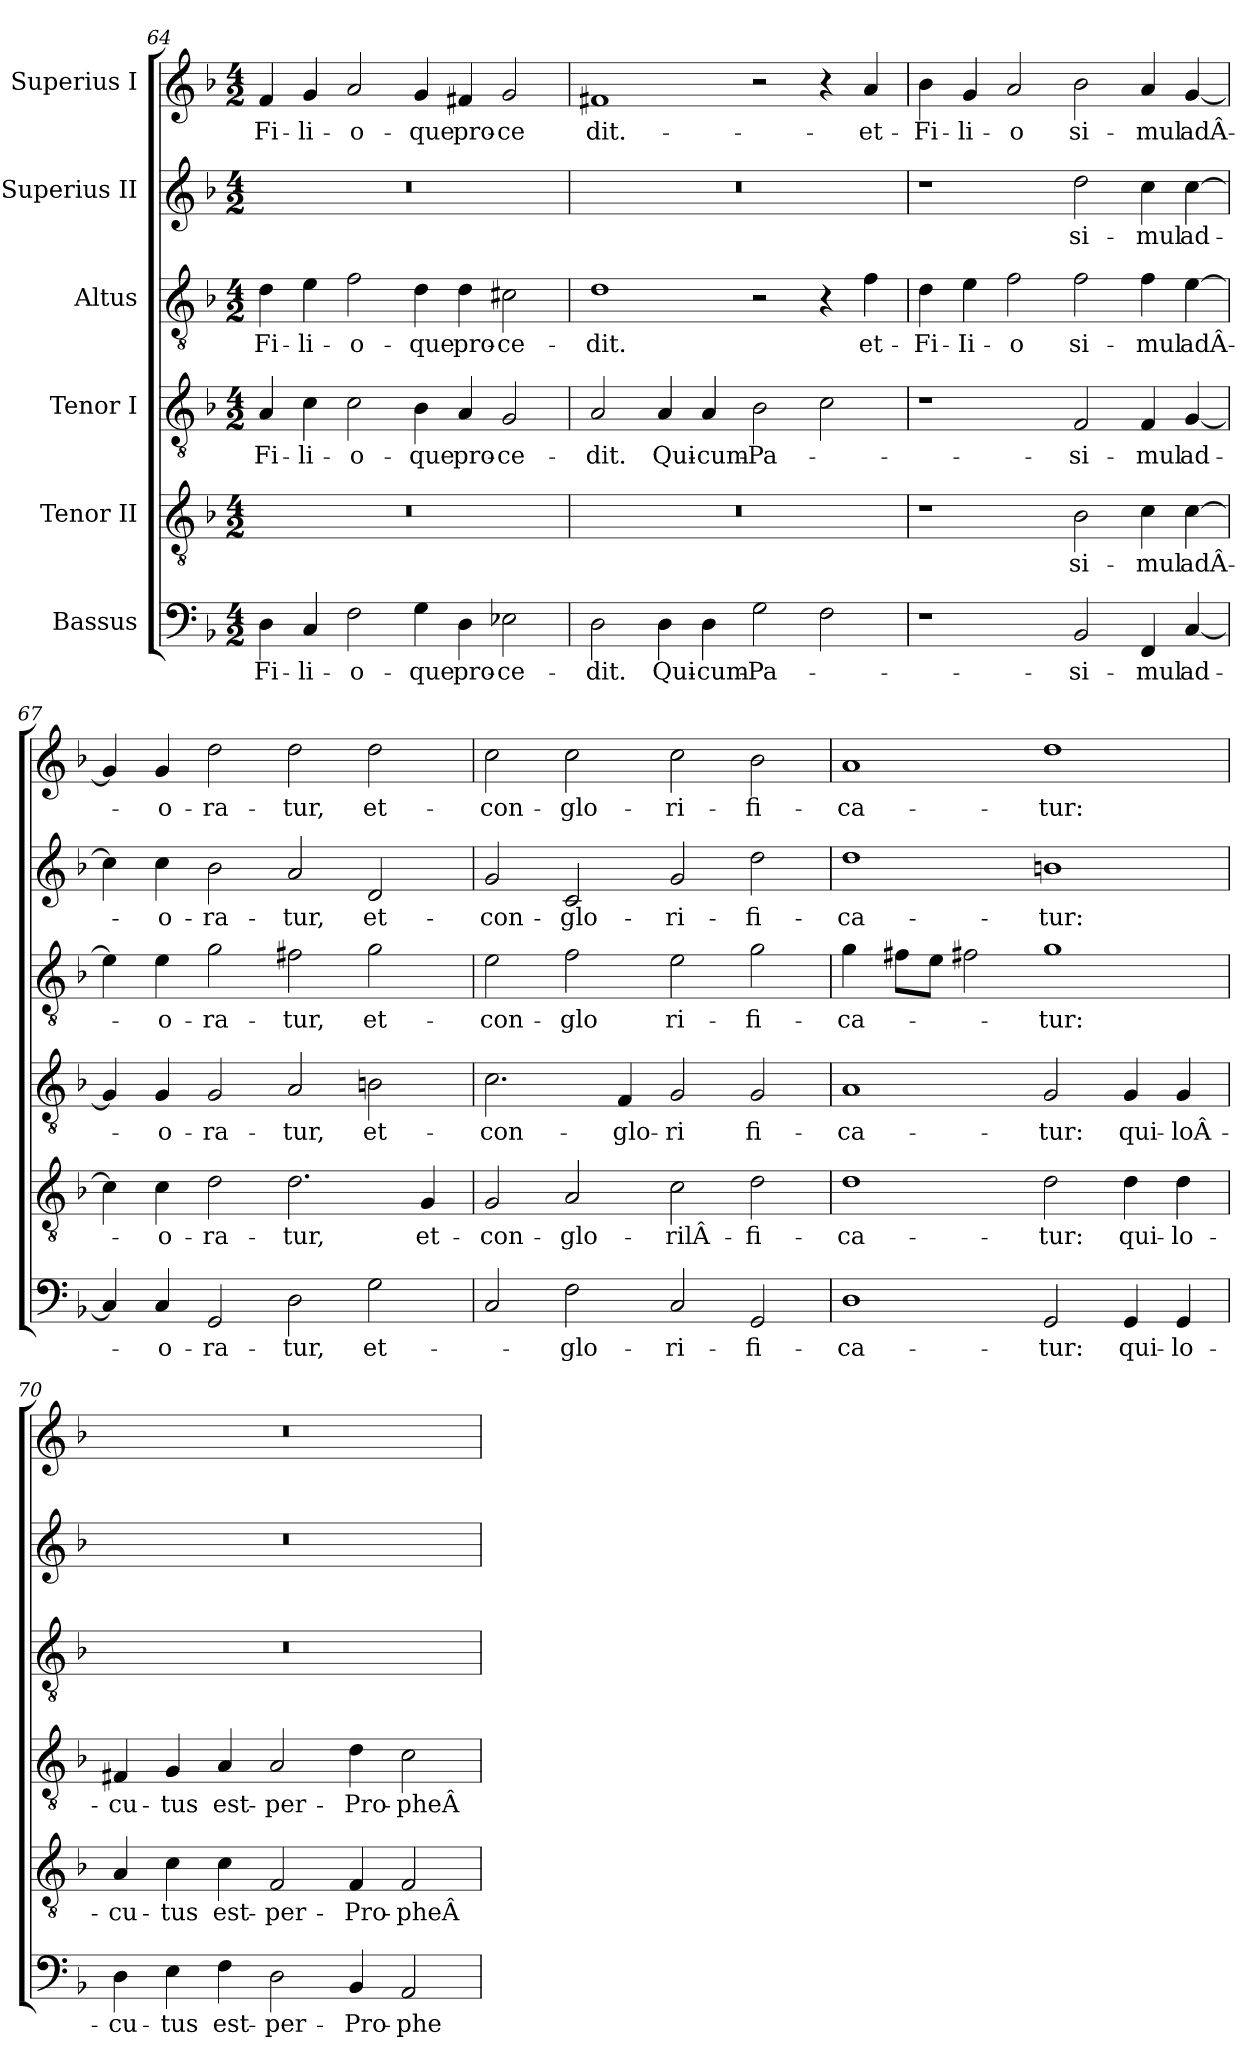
**kern	**text	**kern	**text	**kern	**text	**kern	**text	**kern	**text	**kern	**text
*part6	*part6	*part5	*part5	*part4	*part4	*part3	*part3	*part2	*part2	*part1	*part1
*staff6	*staff6	*staff5	*staff5	*staff4	*staff4	*staff3	*staff3	*staff2	*staff2	*staff1	*staff1
*I"Bassus	*	*I"Tenor II	*	*I"Tenor I	*	*I"Altus	*	*I"Superius II	*	*I"Superius I	*
*clefF4	*	*clefGv2	*	*clefGv2	*	*clefGv2	*	*clefG2	*	*clefG2	*
*k[b-]	*	*k[b-]	*	*k[b-]	*	*k[b-]	*	*k[b-]	*	*k[b-]	*
*M4/2	*	*M4/2	*	*M4/2	*	*M4/2	*	*M4/2	*	*M4/2	*
=64	=64	=64	=64	=64	=64	=64	=64	=64	=64	=64	=64
4D\	Fi-	0r	.	4A/	-Fi-	4d\	-Fi-	0r	.	4f/	Fi-
4C/	-li-	.	.	4c\	-li-	4e\	-li-	.	.	4g/	-li-
2F\	-o-	.	.	2c\	-o-	2f\	-o-	.	.	2a/	-o-
4G\	-que	.	.	4B-\	-que	4d\	-que	.	.	4g/	-que
4D\	pro-	.	.	4A/	pro-	4d\	pro-	.	.	4f#X/	pro-
2E-X\	-ce-	.	.	2G/	-ce-	2c#X\	-ce-	.	.	2g/	-ce
=65	=65	=65	=65	=65	=65	=65	=65	=65	=65	=65	=65
2D\	-dit.	0r	.	2A/	-dit.	1d/	-dit.	0r	.	1f#X/	dit.-
4D\	Qui-	.	.	4A/	Qui-	.	.	.	.	.	.
4D\	cum-	.	.	4A/	cum-	.	.	.	.	.	.
2G\	Pa-	.	.	2B-\	Pa-	2r	.	.	.	2r	.
2F\	.	.	.	2c\	.	4r	.	.	.	4r	.
.	.	.	.	.	.	4f\	et-	.	.	4a/	et-
=66	=66	=66	=66	=66	=66	=66	=66	=66	=66	=66	=66
1r	.	1r	.	1r	.	4d\	Fi-	1r	.	4b-\	Fi-
.	.	.	.	.	.	4e\	-Ii-	.	.	4g/	-li-
.	.	.	.	.	.	2f\	-o	.	.	2a/	-o
2BB-/	-si-	2B-\	si-	2F/	-si-	2f\	si-	2dd\	si-	2b-\	si-
4FF/	-mul	4c\	-mul	4F/	-mul	4f\	-mul	4cc\	-mul	4a/	-mul
[4C/	ad-	[4c\	adÂ­-	[4G/	ad-	[4e\	adÂ­-	[4cc\	ad-	[4g/	adÂ­-
=67	=67	=67	=67	=67	=67	=67	=67	=67	=67	=67	=67
4C/]	.	4c\]	.	4G/]	.	4e\]	.	4cc\]	.	4g/]	.
4C/	-o-	4c\	-o-	4G/	-o-	4e\	-o-	4cc\	-o-	4g/	-o-
2GG/	-ra-	2d\	-ra-	2G/	-ra-	2g\	-ra-	2b-\	-ra-	2dd\	-ra-
2D\	-tur,	2.d\	-tur,	2A/	-tur,	2f#X\	-tur,	2a/	-tur,	2dd\	-tur,
2G\	et-	.	.	2Bn\	et-	2g\	et-	2d/	et-	2dd\	et-
.	.	4G/	et-	.	.	.	.	.	.	.	.
=68	=68	=68	=68	=68	=68	=68	=68	=68	=68	=68	=68
2C/	.	2G/	con-	2.c\	con-	2e\	con-	2g/	con-	2cc\	con-
2F\	glo-	2A/	-glo-	.	.	2f\	-glo	2c/	-glo-	2cc\	-glo-
.	.	.	.	4F/	-glo-	.	.	.	.	.	.
2C/	ri-	2c\	-rilÂ­-	2G/	-ri	2e\	ri-	2g/	-ri-	2cc\	-ri-
2GG/	-fi-	2d\	-fi-	2G/	fi-	2g\	-fi-	2dd\	-fi-	2b-\	-fi-
=69	=69	=69	=69	=69	=69	=69	=69	=69	=69	=69	=69
1D\	-ca-	1d/	-ca-	1A/	-ca-	4g\	-ca-	1dd/	-ca-	1a/	-ca-
.	.	.	.	.	.	8f#X\L	.	.	.	.	.
.	.	.	.	.	.	8e\J	.	.	.	.	.
.	.	.	.	.	.	2f#X\	.	.	.	.	.
2GG/	-tur:	2d\	-tur:	2G/	-tur:	1g/	-tur:	1bn\	-tur:	1dd/	-tur:
4GG/	qui-	4d\	qui-	4G/	qui-	.	.	.	.	.	.
4GG/	lo-	4d\	lo-	4G/	loÂ­-	.	.	.	.	.	.
=70	=70	=70	=70	=70	=70	=70	=70	=70	=70	=70	=70
4D\	-cu-	4A/	-cu-	4F#X/	-cu-	0r	.	0r	.	0r	.
4E\	-tus	4c\	-tus	4G/	-tus	.	.	.	.	.	.
4F\	est-	4c\	est-	4A/	est-	.	.	.	.	.	.
2D\	per-	2F/	per-	2A/	per-	.	.	.	.	.	.
4BB-/	Pro-	4F/	Pro-	4d\	Pro-	.	.	.	.	.	.
2AA/	-phe-	2F/	-pheÂ­	2c\	-pheÂ­	.	.	.	.	.	.
=	=	=	=	=	=	=	=	=	=	=	=
*-	*-	*-	*-	*-	*-	*-	*-	*-	*-	*-	*-
